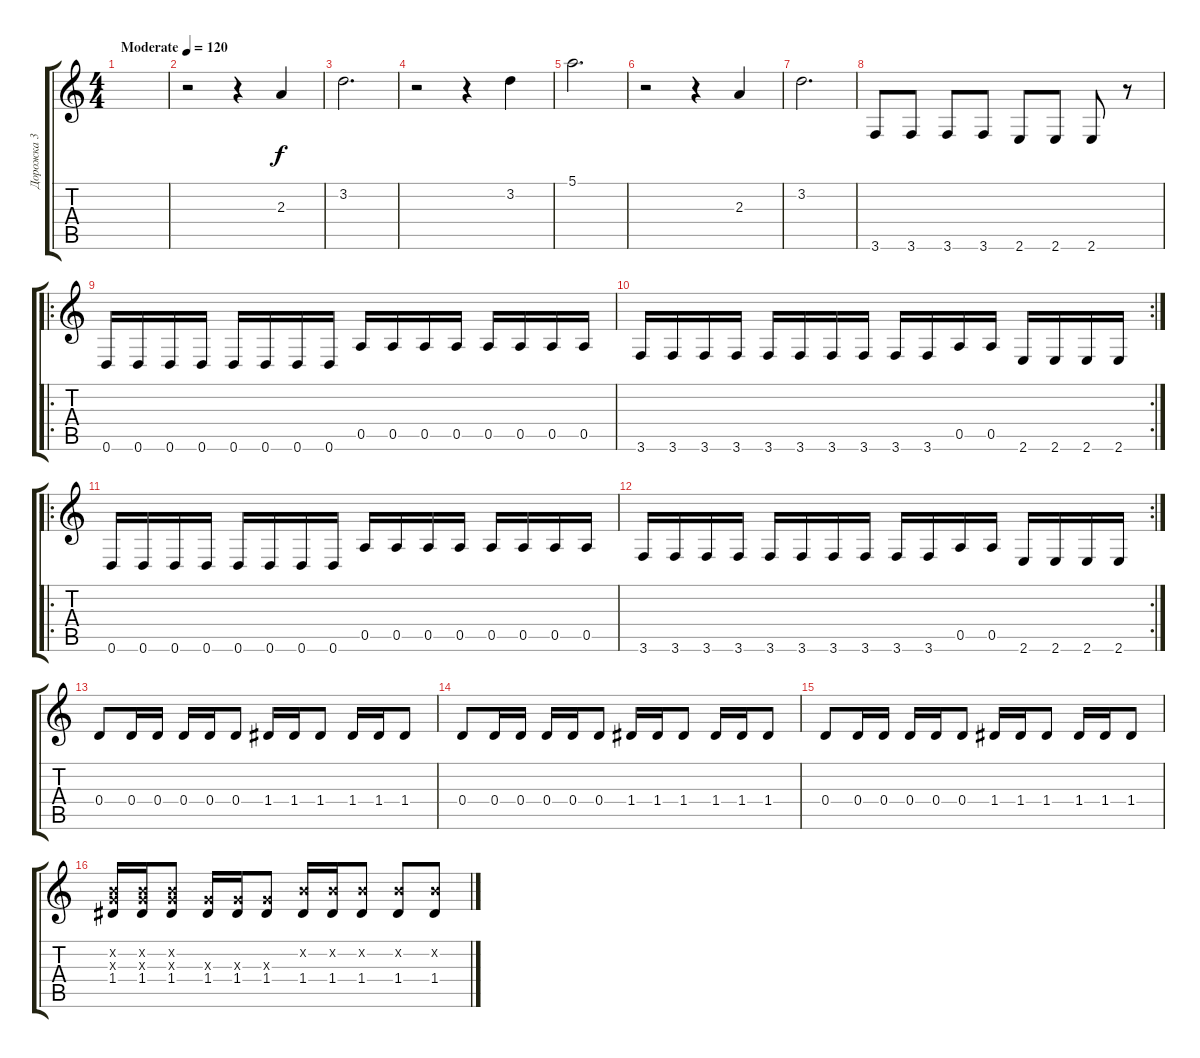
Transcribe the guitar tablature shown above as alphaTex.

\track ("Дорожка 3" "Дорожка 3") {instrument overdrivenguitar}
\staff {score tabs}
\tuning (E4 B3 G3 D3 A2 D2) {hide}
\ts (4 4)
\tempo (120 "Moderate")
\clef g2
\ks c
|
r.2 r.4 2.3.4 |
3.2.2{d} |
r.2 r.4 3.2.4 |
5.1.2{d} |
r.2 r.4 2.3.4 |
3.2.2{d} |
3.6.8 3.6.8 3.6.8 3.6.8 2.6.8 2.6.8 2.6.8 r.8 |
\ro
0.6.16 0.6.16 0.6.16 0.6.16 0.6.16 0.6.16 0.6.16 0.6.16 0.5.16 0.5.16 0.5.16 0.5.16 0.5.16 0.5.16 0.5.16 0.5.16 |
\rc 2
3.6.16 3.6.16 3.6.16 3.6.16 3.6.16 3.6.16 3.6.16 3.6.16 3.6.16 3.6.16 0.5.16 0.5.16 2.6.16 2.6.16 2.6.16 2.6.16 |
\ro
0.6.16 0.6.16 0.6.16 0.6.16 0.6.16 0.6.16 0.6.16 0.6.16 0.5.16 0.5.16 0.5.16 0.5.16 0.5.16 0.5.16 0.5.16 0.5.16 |
\rc 2
3.6.16 3.6.16 3.6.16 3.6.16 3.6.16 3.6.16 3.6.16 3.6.16 3.6.16 3.6.16 0.5.16 0.5.16 2.6.16 2.6.16 2.6.16 2.6.16 |
0.4.8 0.4.16 0.4.16 0.4.16 0.4.16 0.4.8 1.4.16 1.4.16 1.4.8 1.4.16 1.4.16 1.4.8 |
0.4.8 0.4.16 0.4.16 0.4.16 0.4.16 0.4.8 1.4.16 1.4.16 1.4.8 1.4.16 1.4.16 1.4.8 |
0.4.8 0.4.16 0.4.16 0.4.16 0.4.16 0.4.8 1.4.16 1.4.16 1.4.8 1.4.16 1.4.16 1.4.8 |
(0.2{x} 0.3{x} 1.4).16 (0.2{x} 0.3{x} 1.4).16 (0.2{x} 0.3{x} 1.4).8 (0.3{x} 1.4).16 (0.3{x} 1.4).16 (0.3{x} 1.4).8 (0.2{x} 1.4).16 (0.2{x} 1.4).16 (0.2{x} 1.4).8 (0.2{x} 1.4).8 (0.2{x} 1.4).8
